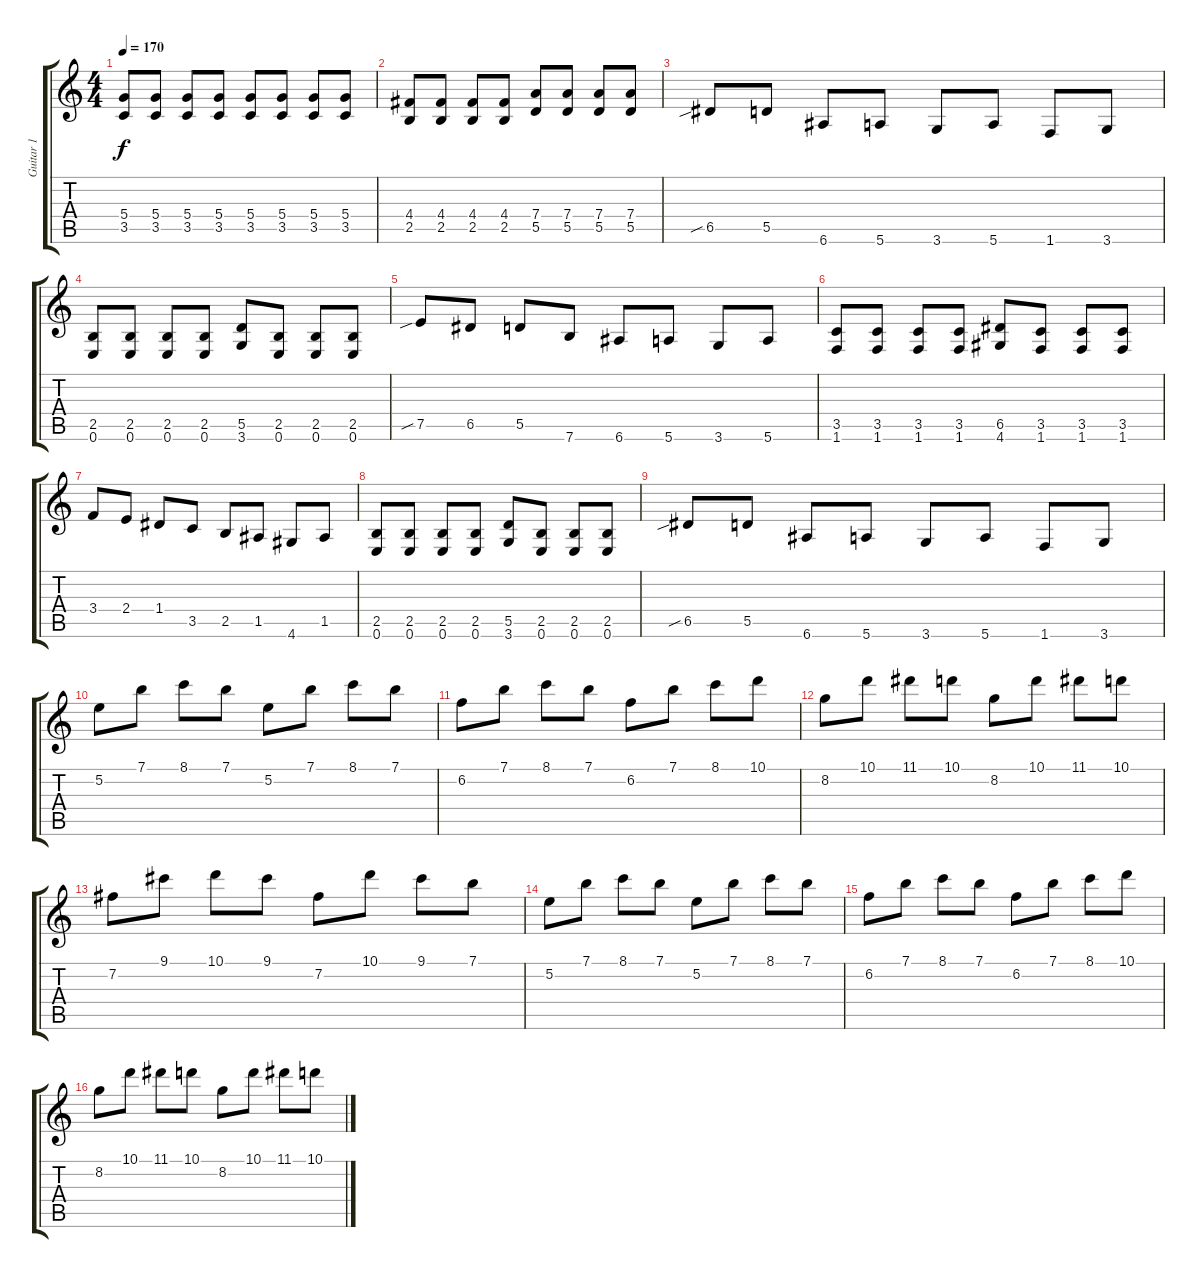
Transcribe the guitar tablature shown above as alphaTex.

\track ("Guitar 1" "Guitar 1") {instrument distortionguitar}
\staff {score tabs}
\tuning (E4 B3 G3 D3 A2 E2) {hide}
\ts (4 4)
\tempo 170
\clef g2
\ks c
(5.4 3.5).8{dy f} (5.4 3.5).8 (5.4 3.5).8 (5.4 3.5).8 (5.4 3.5).8 (5.4 3.5).8 (5.4 3.5).8 (5.4 3.5).8 |
(4.4 2.5).8 (4.4 2.5).8 (4.4 2.5).8 (4.4 2.5).8 (7.4 5.5).8 (7.4 5.5).8 (7.4 5.5).8 (7.4 5.5).8 |
6.5{sib}.8 5.5.8 6.6.8 5.6.8 3.6.8 5.6.8 1.6.8 3.6.8 |
(2.5 0.6).8 (2.5 0.6).8 (2.5 0.6).8 (2.5 0.6).8 (5.5 3.6).8 (2.5 0.6).8 (2.5 0.6).8 (2.5 0.6).8 |
7.5{sib}.8 6.5.8 5.5.8 7.6.8 6.6.8 5.6.8 3.6.8 5.6.8 |
(3.5 1.6).8 (3.5 1.6).8 (3.5 1.6).8 (3.5 1.6).8 (6.5 4.6).8 (3.5 1.6).8 (3.5 1.6).8 (3.5 1.6).8 |
3.4.8 2.4.8 1.4.8 3.5.8 2.5.8 1.5.8 4.6.8 1.5.8 |
(2.5 0.6).8 (2.5 0.6).8 (2.5 0.6).8 (2.5 0.6).8 (5.5 3.6).8 (2.5 0.6).8 (2.5 0.6).8 (2.5 0.6).8 |
6.5{sib}.8 5.5.8 6.6.8 5.6.8 3.6.8 5.6.8 1.6.8 3.6.8 |
5.2.8 7.1.8 8.1.8 7.1.8 5.2.8 7.1.8 8.1.8 7.1.8 |
6.2.8 7.1.8 8.1.8 7.1.8 6.2.8 7.1.8 8.1.8 10.1.8 |
8.2.8 10.1.8 11.1.8 10.1.8 8.2.8 10.1.8 11.1.8 10.1.8 |
7.2.8 9.1.8 10.1.8 9.1.8 7.2.8 10.1.8 9.1.8 7.1.8 |
5.2.8 7.1.8 8.1.8 7.1.8 5.2.8 7.1.8 8.1.8 7.1.8 |
6.2.8 7.1.8 8.1.8 7.1.8 6.2.8 7.1.8 8.1.8 10.1.8 |
8.2.8 10.1.8 11.1.8 10.1.8 8.2.8 10.1.8 11.1.8 10.1.8
